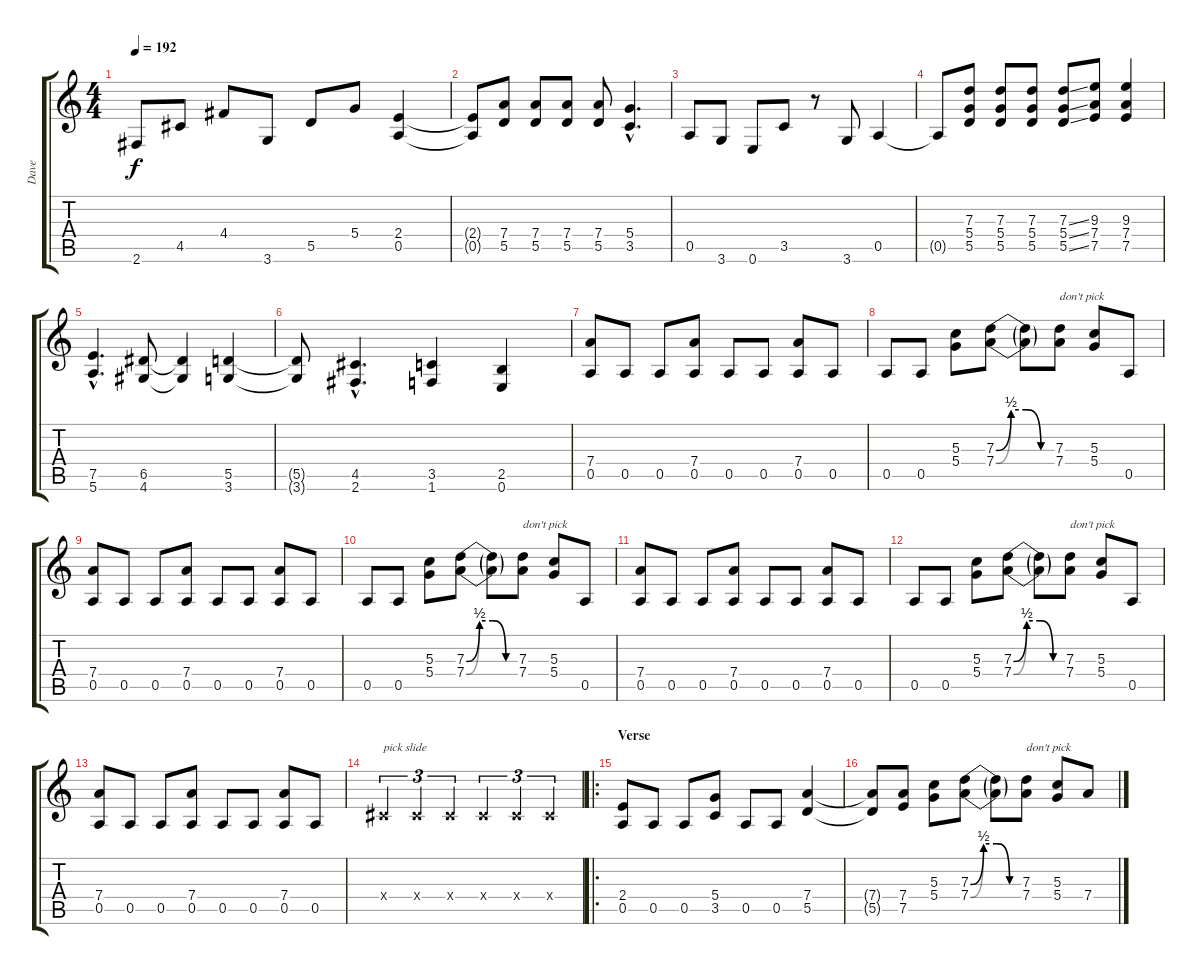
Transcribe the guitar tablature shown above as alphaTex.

\track ("Dave" "Dave") {instrument distortionguitar}
\staff {score tabs}
\tuning (E4 B3 G3 D3 A2 E2) {hide}
\ts (4 4)
\tempo 192
\clef g2
\ks c
2.6.8{dy f} 4.5.8 4.4.8 3.6.8 5.5.8 5.4.8 (2.4 0.5).4 |
(2.4{t} 0.5{t}).8 (7.4 5.5).8 (7.4 5.5).8 (7.4 5.5).8 (7.4 5.5).8 (5.4{hac} 3.5{hac}).4{d} |
0.5.8 3.6.8 0.6.8 3.5.8 r.8 3.6.8 0.5.4 |
0.5{t}.8 (7.3 5.4 5.5).8 (7.3 5.4 5.5).8 (7.3 5.4 5.5).8 (7.3{ss} 5.4{ss} 5.5{ss}).8 (9.3 7.4 7.5).8 (9.3 7.4 7.5).4 |
(7.5{hac} 5.6{hac}).4{d} (6.5 4.6).8 (6.5{t} 4.6{t}).4 (5.5 3.6).4 |
(5.5{t} 3.6{t}).8 (4.5{hac} 2.6{hac}).4{d} (3.5 1.6).4 (2.5 0.6).4 |
(7.4 0.5).8 0.5.8 0.5.8 (7.4 0.5).8 0.5.8 0.5.8 (7.4 0.5).8 0.5.8 |
0.5.8 0.5.8 (5.3 5.4).8 (7.3{be (custom 0 0 15 2 30 2 45 0 60 0)} 7.4{be (custom 0 0 15 2 30 2 45 0 60 0)}).8 (7.3{t} 7.4{t}).8 (7.3 7.4).8{txt "don't pick"} (5.3 5.4).8 0.5.8 |
(7.4 0.5).8 0.5.8 0.5.8 (7.4 0.5).8 0.5.8 0.5.8 (7.4 0.5).8 0.5.8 |
0.5.8 0.5.8 (5.3 5.4).8 (7.3{be (custom 0 0 15 2 30 2 45 0 60 0)} 7.4{be (custom 0 0 15 2 30 2 45 0 60 0)}).8 (7.3{t} 7.4{t}).8 (7.3 7.4).8{txt "don't pick"} (5.3 5.4).8 0.5.8 |
(7.4 0.5).8 0.5.8 0.5.8 (7.4 0.5).8 0.5.8 0.5.8 (7.4 0.5).8 0.5.8 |
0.5.8 0.5.8 (5.3 5.4).8 (7.3{be (custom 0 0 15 2 30 2 45 0 60 0)} 7.4{be (custom 0 0 15 2 30 2 45 0 60 0)}).8 (7.3{t} 7.4{t}).8 (7.3 7.4).8{txt "don't pick"} (5.3 5.4).8 0.5.8 |
(7.4 0.5).8 0.5.8 0.5.8 (7.4 0.5).8 0.5.8 0.5.8 (7.4 0.5).8 0.5.8 |
-1.4{x}.4{tu (3 2) txt "pick slide"} -1.4{x}.4{tu (3 2)} -1.4{x}.4{tu (3 2)} -1.4{x}.4{tu (3 2)} -1.4{x}.4{tu (3 2)} -1.4{x}.4{tu (3 2)} |
\ro
\section ("" "Verse")
(2.4 0.5).8 0.5.8 0.5.8 (5.4 3.5).8 0.5.8 0.5.8 (7.4 5.5).4 |
(7.4{t} 5.5{t}).8 (7.4 7.5).8 (5.3 5.4).8 (7.3{be (custom 0 0 15 2 30 2 45 0 60 0)} 7.4{be (custom 0 0 15 2 30 2 45 0 60 0)}).8 (7.3{t} 7.4{t}).8 (7.3 7.4).8{txt "don't pick"} (5.3 5.4).8 7.4.8
